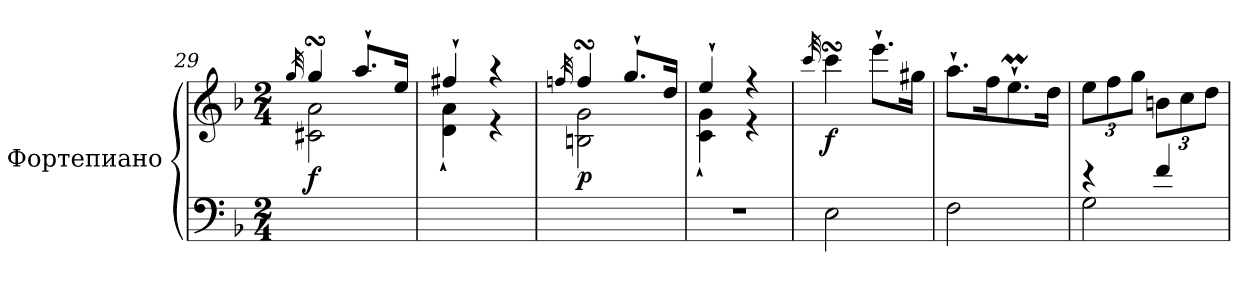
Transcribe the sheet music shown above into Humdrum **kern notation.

**kern	**kern	**dynam
*part1	*part1	*part1
*staff2	*staff1	*staff1/2
*I"Фортепиано	*	*
*I'Ф-но	*	*
!!LO:LB:g=z
*clefF4	*clefG2	*
*k[b-]	*k[b-]	*
*M2/4	*M2/4	*
=29	=29	=29
.	32qgg/	.
*	*^	*
!	!	!	!LO:DY:b
2ryy	4ggsSSS/	2c#X\ 2a\	f
.	8.aa`/L	.	.
.	16ee/Jk	.	.
=30	=30	=30	=30
2ryy	4ff#X`/	4d\` 4a\`	.
.	4r	4r	.
=31	=31	=31	=31
.	32qffn/	.	.
!	!	!	!LO:DY:b
2ryy	4ffsSSs/	2Bn\ 2g\	p
.	8.gg`/L	.	.
.	16dd/Jk	.	.
=32	=32	=32	=32
2r	4ee`/	4c\` 4g\`	.
.	4r	4r	.
*	*v	*v	*
=33	=33	=33
.	32qccc/	.
*^	*	*
!	!	!	!LO:DY:b
2ryy	2E\	4cccsSSS\	f
.	.	8.eee`\L	.
.	.	16gg#X\Jk	.
=34	=34	=34	=34
2ryy	2F\	8.aa`\L	.
.	.	16ff\K	.
.	.	8.eem`\	.
.	.	16dd\Jk	.
=35	=35	=35	=35
*	*	*Xbrackettup	*
4r	2G\	12ee\L	.
.	.	12ff\	.
.	.	12gg\J	.
4f/	.	12bn\L	.
.	.	12cc\	.
.	.	12dd\J	.
*v	*v	*	*
=	=	=
*-	*-	*-
